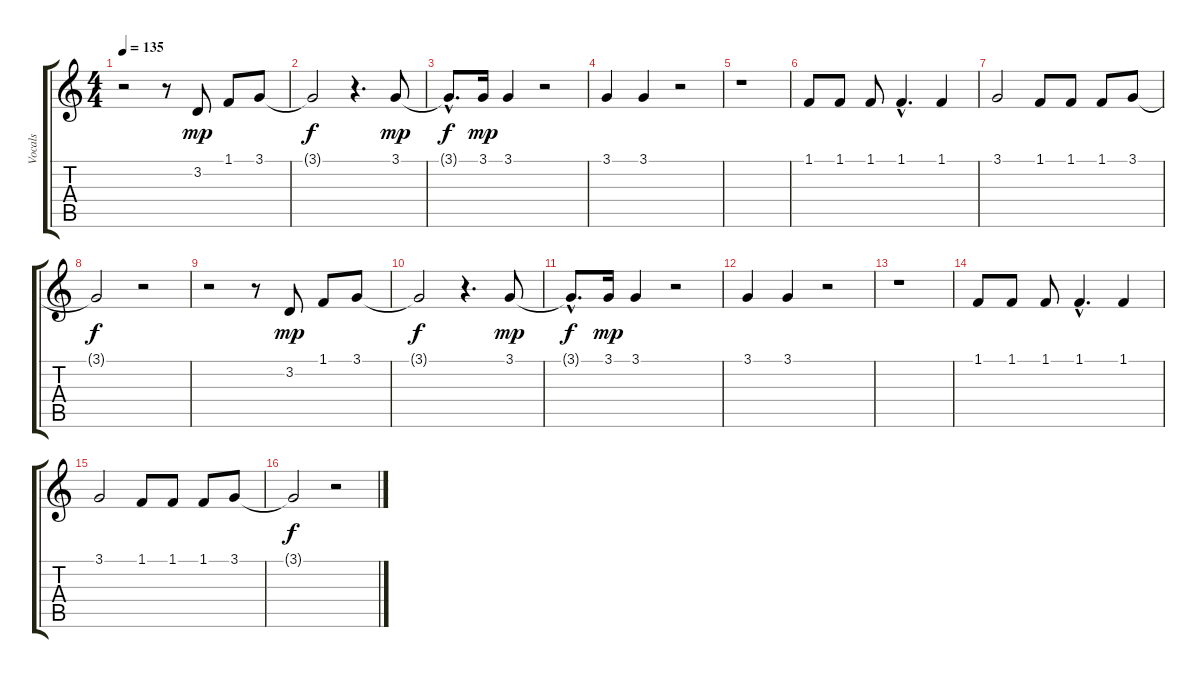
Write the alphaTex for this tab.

\track ("Vocals" "Vocals") {instrument fx5brightness}
\staff {score tabs}
\tuning (E4 B3 G3 D3 A2 E2) {hide}
\ts (4 4)
\tempo 135
\clef g2
\ks c
r.2{dy mp} r.8 3.2.8 1.1.8 3.1.8 |
3.1{t}.2{dy f} r.4{d} 3.1.8{dy mp} |
3.1{hac t}.8{d dy f} 3.1.16{dy mp} 3.1.4 r.2 |
3.1.4 3.1.4 r.2 |
r.1 |
1.1.8 1.1.8 1.1.8 1.1{hac}.4{d} 1.1.4 |
3.1.2 1.1.8 1.1.8 1.1.8 3.1.8 |
3.1{t}.2{dy f} r.2 |
r.2 r.8 3.2.8{dy mp} 1.1.8 3.1.8 |
3.1{t}.2{dy f} r.4{d} 3.1.8{dy mp} |
3.1{hac t}.8{d dy f} 3.1.16{dy mp} 3.1.4 r.2 |
3.1.4 3.1.4 r.2 |
r.1 |
1.1.8 1.1.8 1.1.8 1.1{hac}.4{d} 1.1.4 |
3.1.2 1.1.8 1.1.8 1.1.8 3.1.8 |
3.1{t}.2{dy f} r.2
